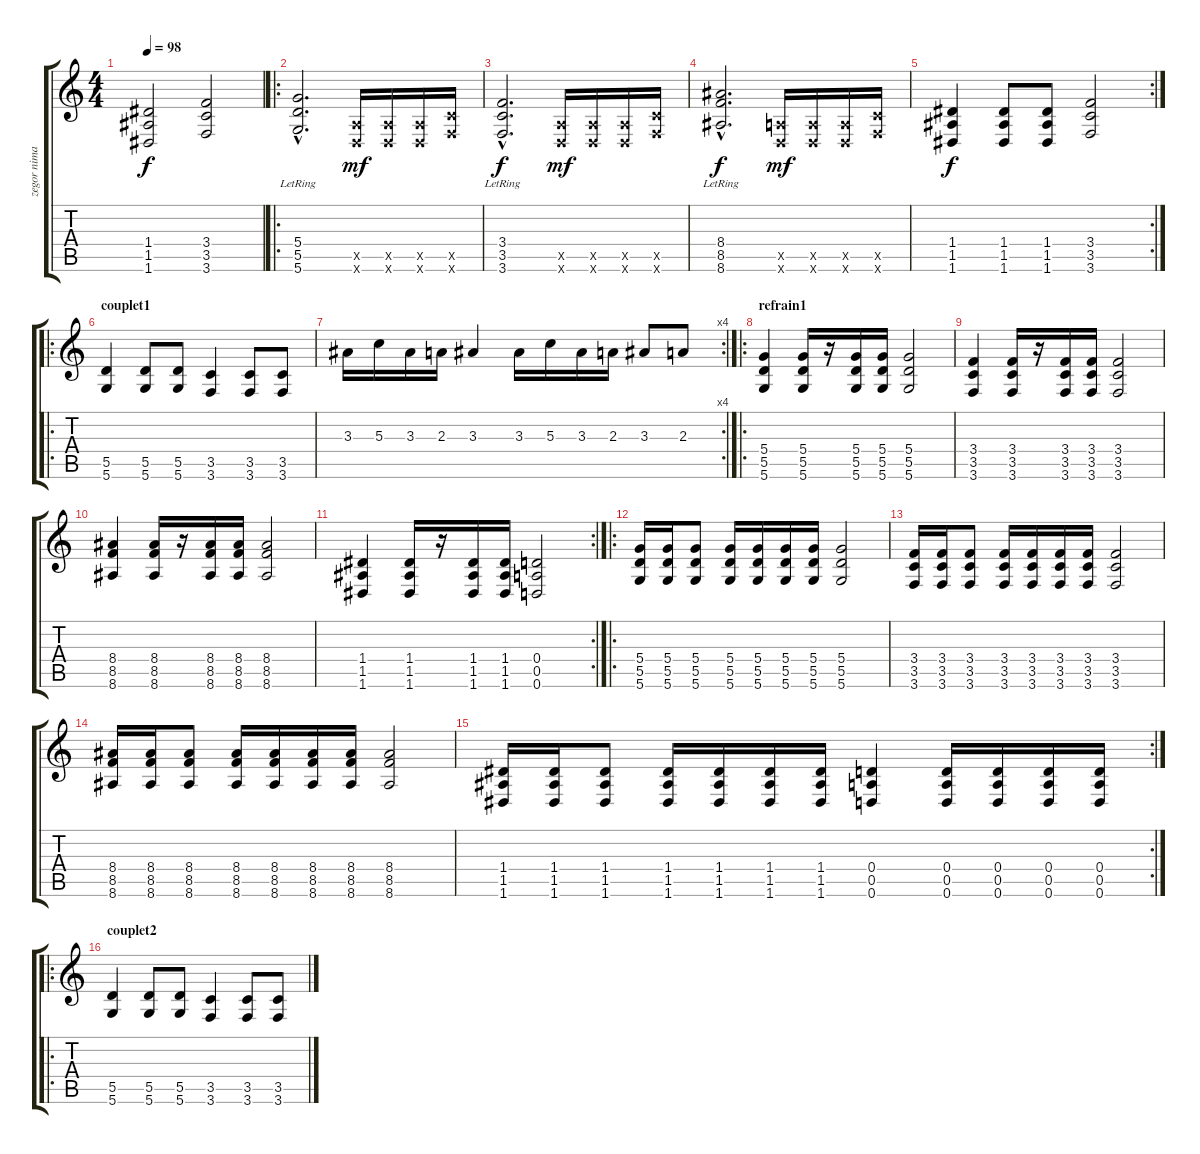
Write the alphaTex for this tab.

\track ("zegor nimajinb" "zegor nima") {instrument distortionguitar}
\staff {score tabs}
\tuning (E4 B3 G3 D3 A2 D2) {hide}
\ts (4 4)
\tempo 98
\clef g2
\ks c
(1.4 1.5 1.6).2{dy f} (3.4 3.5 3.6).2 |
\ro
(5.4{hac} 5.5{hac lr} 5.6{hac lr}).2{d} (0.5{x} 0.6{x}).16{dy mf} (0.5{x} 0.6{x}).16 (0.5{x} 0.6{x}).16 (3.5{x} 3.6{x}).16 |
(3.4{hac} 3.5{hac lr} 3.6{hac lr}).2{d dy f} (0.5{x} 0.6{x}).16{dy mf} (0.5{x} 0.6{x}).16 (0.5{x} 0.6{x}).16 (3.5{x} 3.6{x}).16 |
(8.4{hac} 8.5{hac lr} 8.6{hac lr}).2{d dy f} (0.5{x} 0.6{x}).16{dy mf} (0.5{x} 0.6{x}).16 (0.5{x} 0.6{x}).16 (3.5{x} 3.6{x}).16 |
\rc 2
(1.4 1.5 1.6).4{dy f} (1.4 1.5 1.6).8 (1.4 1.5 1.6).8 (3.4 3.5 3.6).2 |
\ro
\section ("" "couplet1")
(5.5 5.6).4 (5.5 5.6).8 (5.5 5.6).8 (3.5 3.6).4 (3.5 3.6).8 (3.5 3.6).8 |
\rc 4
3.3.16 5.3.16 3.3.16 2.3.16 3.3.4 3.3.16 5.3.16 3.3.16 2.3.16 3.3.8 2.3.8 |
\ro
\section ("" "refrain1")
(5.4 5.5 5.6).4 (5.4 5.5 5.6).16 r.16 (5.4 5.5 5.6).16 (5.4 5.5 5.6).16 (5.4 5.5 5.6).2 |
(3.4 3.5 3.6).4 (3.4 3.5 3.6).16 r.16 (3.4 3.5 3.6).16 (3.4 3.5 3.6).16 (3.4 3.5 3.6).2 |
(8.4 8.5 8.6).4 (8.4 8.5 8.6).16 r.16 (8.4 8.5 8.6).16 (8.4 8.5 8.6).16 (8.4 8.5 8.6).2 |
\rc 2
(1.4 1.5 1.6).4 (1.4 1.5 1.6).16 r.16 (1.4 1.5 1.6).16 (1.4 1.5 1.6).16 (0.4 0.5 0.6).2 |
\ro
(5.4 5.5 5.6).16 (5.4 5.5 5.6).16 (5.4 5.5 5.6).8 (5.4 5.5 5.6).16 (5.4 5.5 5.6).16 (5.4 5.5 5.6).16 (5.4 5.5 5.6).16 (5.4 5.5 5.6).2 |
(3.4 3.5 3.6).16 (3.4 3.5 3.6).16 (3.4 3.5 3.6).8 (3.4 3.5 3.6).16 (3.4 3.5 3.6).16 (3.4 3.5 3.6).16 (3.4 3.5 3.6).16 (3.4 3.5 3.6).2 |
(8.4 8.5 8.6).16 (8.4 8.5 8.6).16 (8.4 8.5 8.6).8 (8.4 8.5 8.6).16 (8.4 8.5 8.6).16 (8.4 8.5 8.6).16 (8.4 8.5 8.6).16 (8.4 8.5 8.6).2 |
\rc 2
(1.4 1.5 1.6).16 (1.4 1.5 1.6).16 (1.4 1.5 1.6).8 (1.4 1.5 1.6).16 (1.4 1.5 1.6).16 (1.4 1.5 1.6).16 (1.4 1.5 1.6).16 (0.4 0.5 0.6).4 (0.4 0.5 0.6).16 (0.4 0.5 0.6).16 (0.4 0.5 0.6).16 (0.4 0.5 0.6).16 |
\ro
\section ("" "couplet2")
(5.5 5.6).4 (5.5 5.6).8 (5.5 5.6).8 (3.5 3.6).4 (3.5 3.6).8 (3.5 3.6).8
